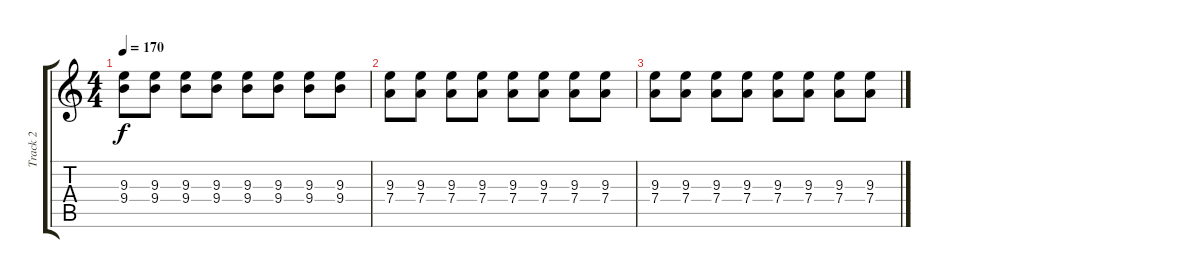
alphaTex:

\track ("Track 2" "Track 2") {instrument overdrivenguitar}
\staff {score tabs}
\tuning (E4 B3 G3 D3 A2 E2) {hide}
\ts (4 4)
\tempo 170
\clef g2
\ks c
(9.3 9.4).8{dy f} (9.3 9.4).8 (9.3 9.4).8 (9.3 9.4).8 (9.3 9.4).8 (9.3 9.4).8 (9.3 9.4).8 (9.3 9.4).8 |
(9.3 7.4).8 (9.3 7.4).8 (9.3 7.4).8 (9.3 7.4).8 (9.3 7.4).8 (9.3 7.4).8 (9.3 7.4).8 (9.3 7.4).8 |
(9.3 7.4).8 (9.3 7.4).8 (9.3 7.4).8 (9.3 7.4).8 (9.3 7.4).8 (9.3 7.4).8 (9.3 7.4).8 (9.3 7.4).8
